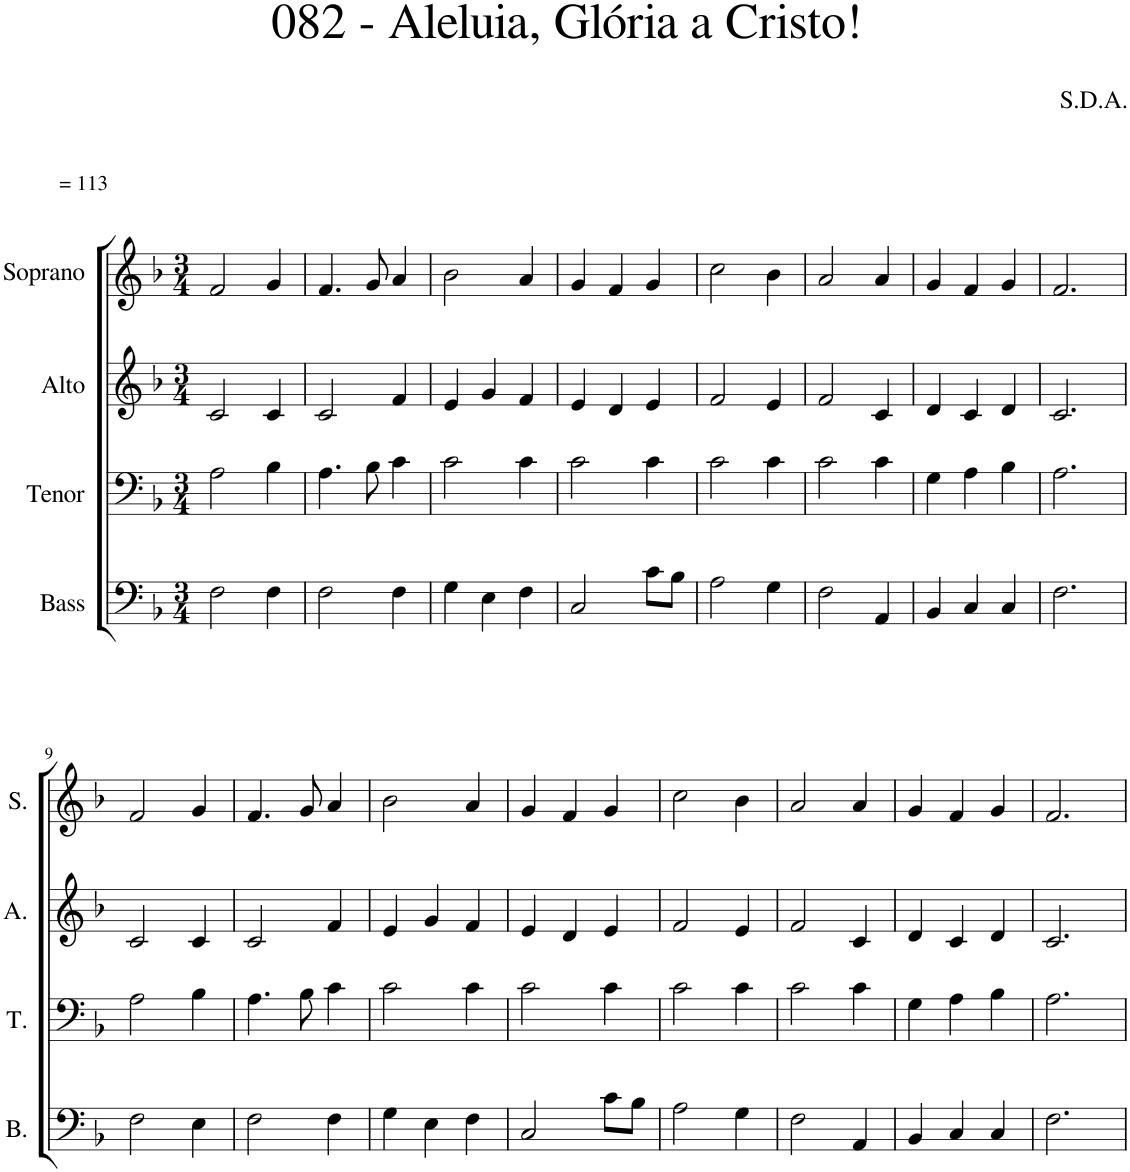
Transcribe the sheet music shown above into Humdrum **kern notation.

**kern	**kern	**kern	**kern
*part4	*part3	*part2	*part1
*staff4	*staff3	*staff2	*staff1
*I"Bass	*I"Tenor	*I"Alto	*I"Soprano
*I'B.	*I'T.	*I'A.	*I'S.
*clefF4	*clefF4	*clefG2	*clefG2
*k[b-]	*k[b-]	*k[b-]	*k[b-]
*M3/4	*M3/4	*M3/4	*M3/4
=1	=1	=1	=1
!	!	!	!LO:TX:a:t== 113
2F\	2A\	2c/	2f/
4F\	4B-\	4c/	4g/
=2	=2	=2	=2
2F\	4.A\	2c/	4.f/
.	8B-\	.	8g/
4F\	4c\	4f/	4a/
=3	=3	=3	=3
4G\	2c\	4e/	2b-\
4E\	.	4g/	.
4F\	4c\	4f/	4a/
=4	=4	=4	=4
2C/	2c\	4e/	4g/
.	.	4d/	4f/
8c\L	4c\	4e/	4g/
8B-\J	.	.	.
=5	=5	=5	=5
2A\	2c\	2f/	2cc\
4G\	4c\	4e/	4b-\
=6	=6	=6	=6
2F\	2c\	2f/	2a/
4AA/	4c\	4c/	4a/
=7	=7	=7	=7
4BB-/	4G\	4d/	4g/
4C/	4A\	4c/	4f/
4C/	4B-\	4d/	4g/
=8	=8	=8	=8
2.F\	2.A\	2.c/	2.f/
!!LO:LB:g=z
=9	=9	=9	=9
2F\	2A\	2c/	2f/
4E\	4B-\	4c/	4g/
=10	=10	=10	=10
2F\	4.A\	2c/	4.f/
.	8B-\	.	8g/
4F\	4c\	4f/	4a/
=11	=11	=11	=11
4G\	2c\	4e/	2b-\
4E\	.	4g/	.
4F\	4c\	4f/	4a/
=12	=12	=12	=12
2C/	2c\	4e/	4g/
.	.	4d/	4f/
8c\L	4c\	4e/	4g/
8B-\J	.	.	.
=13	=13	=13	=13
2A\	2c\	2f/	2cc\
4G\	4c\	4e/	4b-\
=14	=14	=14	=14
2F\	2c\	2f/	2a/
4AA/	4c\	4c/	4a/
=15	=15	=15	=15
4BB-/	4G\	4d/	4g/
4C/	4A\	4c/	4f/
4C/	4B-\	4d/	4g/
=16	=16	=16	=16
2.F\	2.A\	2.c/	2.f/
=	=	=	=
*-	*-	*-	*-
